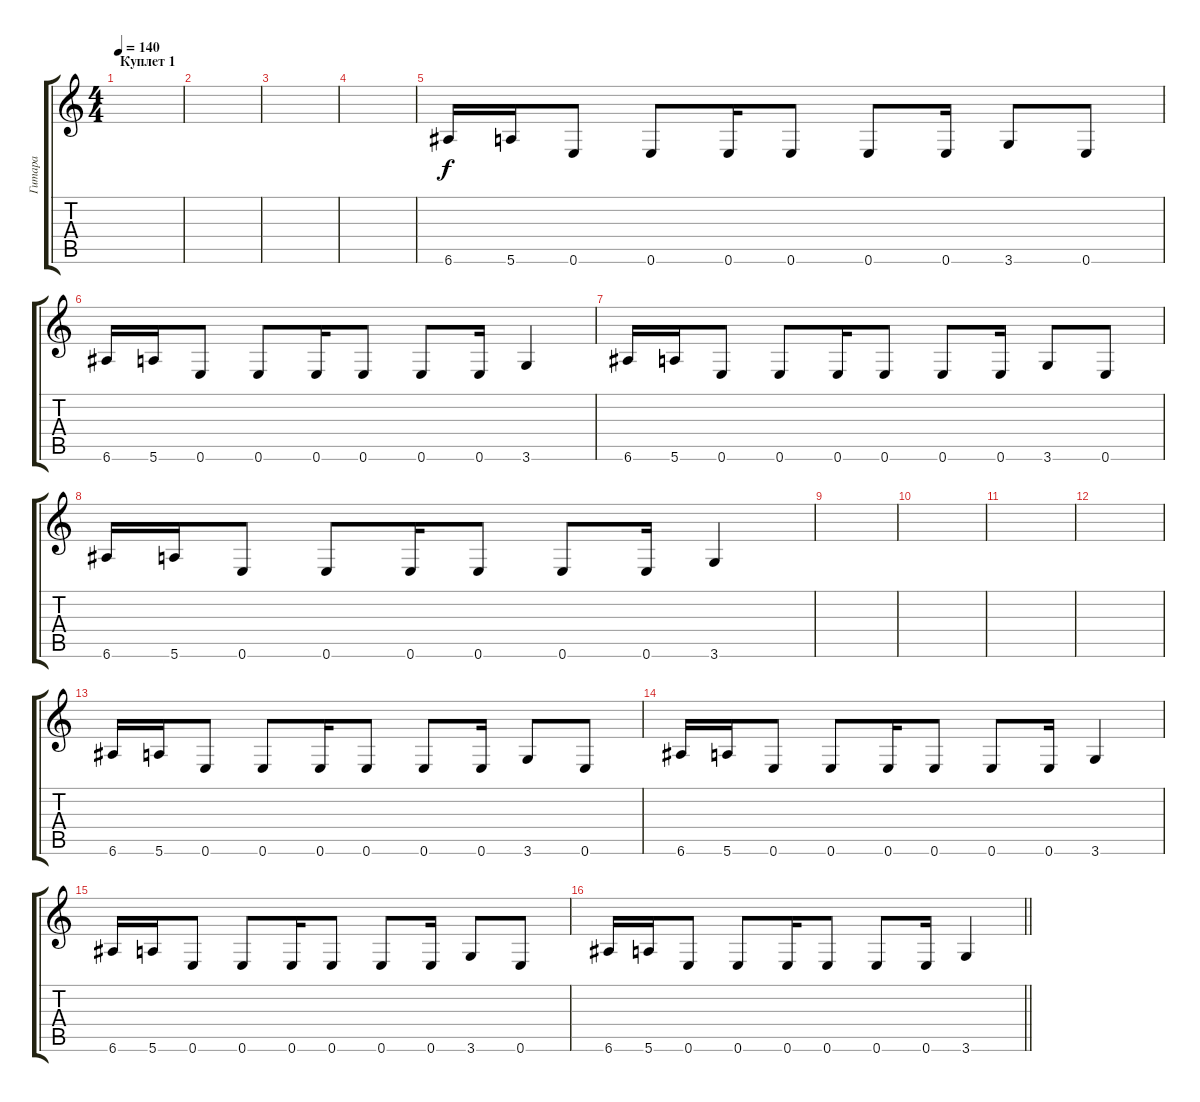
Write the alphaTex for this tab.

\track ("Гитара" "Гитара") {instrument overdrivenguitar}
\staff {score tabs}
\tuning (E4 B3 G3 D3 A2 E2) {hide}
\ts (4 4)
\section ("" "Куплет 1")
\tempo 140
\clef g2
\ks c
|
|
|
|
6.6.16 5.6.16 0.6.8 0.6.8 0.6.16 0.6.8 0.6.8 0.6.16 3.6.8 0.6.8 |
6.6.16 5.6.16 0.6.8 0.6.8 0.6.16 0.6.8 0.6.8 0.6.16 3.6.4 |
6.6.16 5.6.16 0.6.8 0.6.8 0.6.16 0.6.8 0.6.8 0.6.16 3.6.8 0.6.8 |
6.6.16 5.6.16 0.6.8 0.6.8 0.6.16 0.6.8 0.6.8 0.6.16 3.6.4 |
|
|
|
|
6.6.16 5.6.16 0.6.8 0.6.8 0.6.16 0.6.8 0.6.8 0.6.16 3.6.8 0.6.8 |
6.6.16 5.6.16 0.6.8 0.6.8 0.6.16 0.6.8 0.6.8 0.6.16 3.6.4 |
6.6.16 5.6.16 0.6.8 0.6.8 0.6.16 0.6.8 0.6.8 0.6.16 3.6.8 0.6.8 |
\barLineRight lightlight
6.6.16 5.6.16 0.6.8 0.6.8 0.6.16 0.6.8 0.6.8 0.6.16 3.6.4
